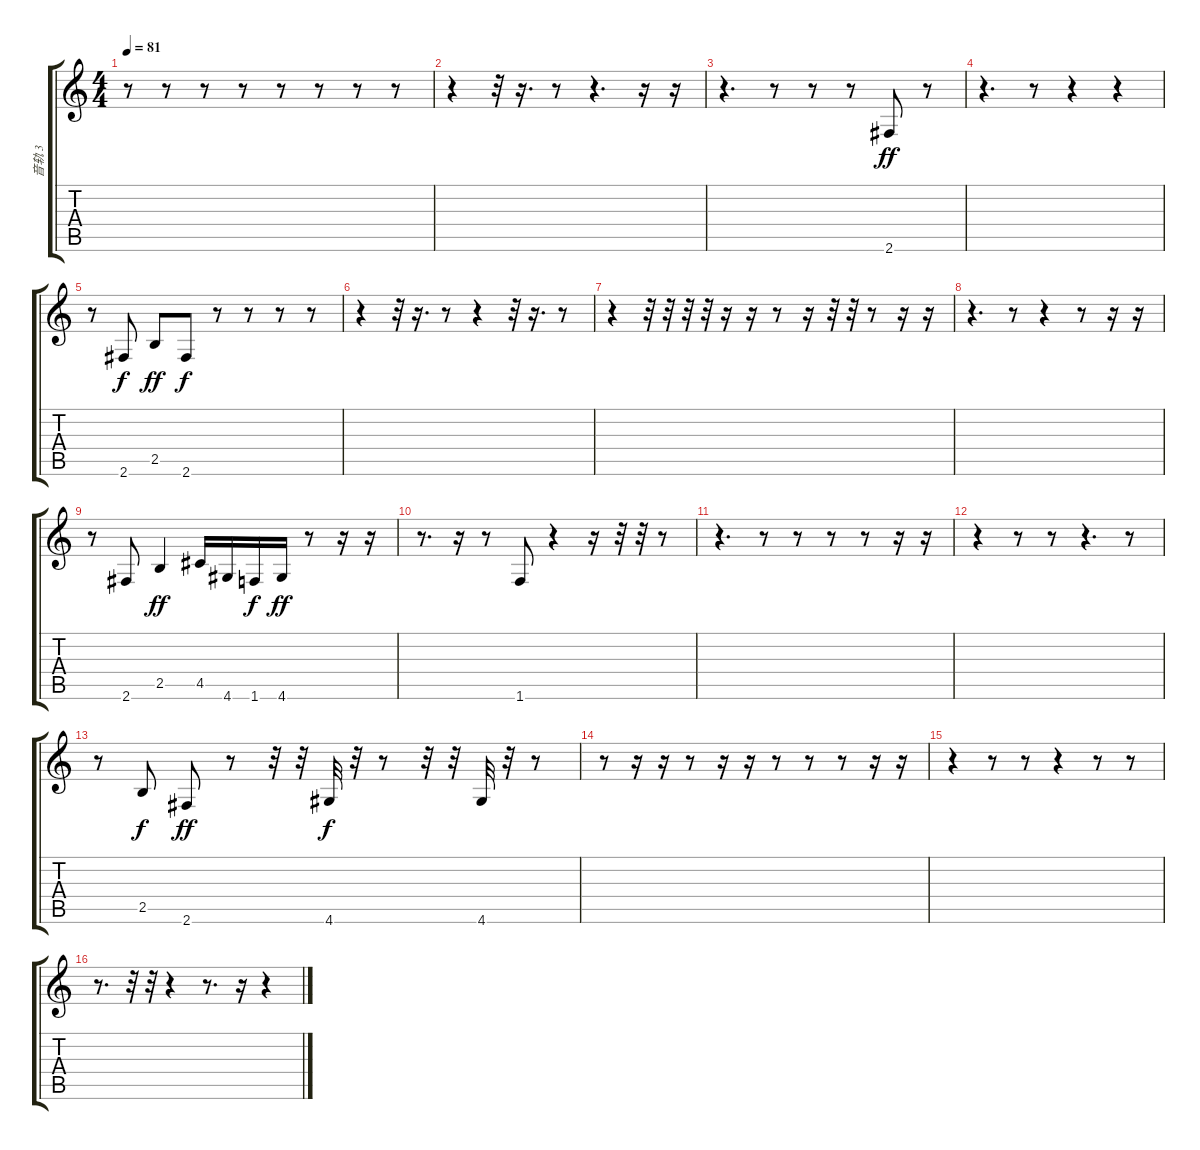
\track ("音轨 3" "音轨 3") {instrument electricbassfinger}
\staff {score tabs}
\tuning (E4 B3 G3 D3 A2 E2) {hide}
\ts (4 4)
\tempo 81
\clef g2
\ks c
r.8{dy ff} r.8 r.8 r.8 r.8 r.8 r.8 r.8 |
r.4 r.32 r.16{d} r.8 r.4{d} r.16 r.16 |
r.4{d} r.8 r.8 r.8 2.6.8 r.8 |
r.4{d} r.8 r.4 r.4 |
r.8 2.6.8{dy f} 2.5.8{dy ff} 2.6.8{dy f} r.8 r.8 r.8 r.8 |
r.4 r.32 r.16{d} r.8 r.4 r.32 r.16{d} r.8 |
r.4 r.32 r.32 r.32 r.32 r.16 r.16 r.8 r.16 r.32 r.32 r.8 r.16 r.16 |
r.4{d} r.8 r.4 r.8 r.16 r.16 |
r.8 2.6.8 2.5.4{dy ff} 4.5.16 4.6.16 1.6.16{dy f} 4.6.16{dy ff} r.8 r.16 r.16 |
r.8{d} r.16 r.8 1.6.8 r.4 r.16 r.32 r.32 r.8 |
r.4{d} r.8 r.8 r.8 r.8 r.16 r.16 |
r.4 r.8 r.8 r.4{d} r.8 |
r.8 2.5.8{dy f} 2.6.8{dy ff} r.8 r.32 r.32 4.6.32{dy f} r.32 r.8 r.32 r.32 4.6.32 r.32 r.8 |
r.8 r.16 r.16 r.8 r.16 r.16 r.8 r.8 r.8 r.16 r.16 |
r.4 r.8 r.8 r.4 r.8 r.8 |
r.8{d} r.32 r.32 r.4 r.8{d} r.16 r.4
